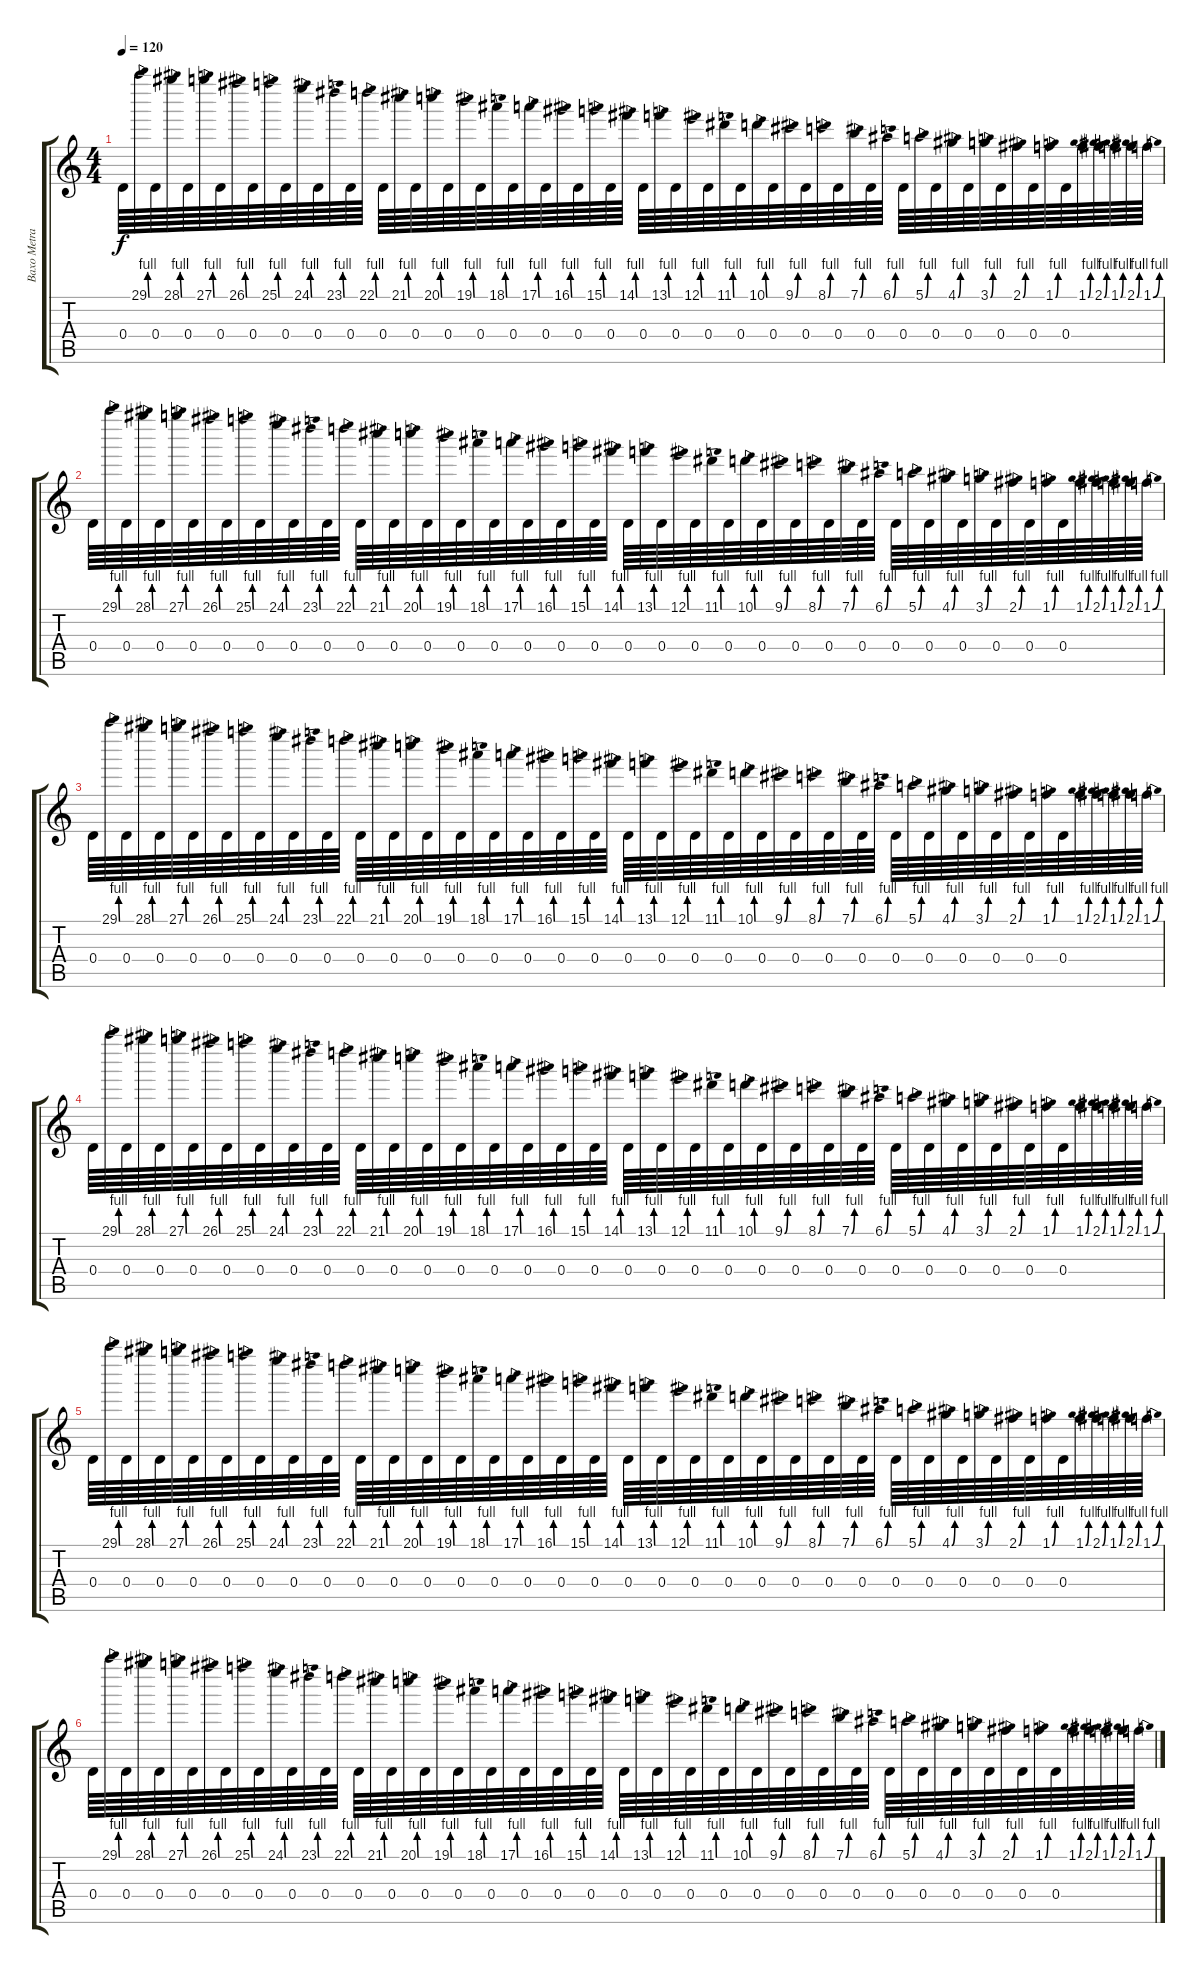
\track ("Baxo Metralhadora" "Baxo Metra") {instrument slapbass1}
\staff {score tabs}
\tuning (E4 B3 G3 D3 A2 E2) {hide}
\ts (4 4)
\tempo 120
\clef g2
\ks c
0.4.64{dy f} 29.1{be (bend 0 0 60 4)}.64 0.4.64 28.1{be (bend 0 0 60 4)}.64 0.4.64 27.1{be (bend 0 0 60 4)}.64 0.4.64 26.1{be (bend 0 0 60 4)}.64 0.4.64 25.1{be (bend 0 0 60 4)}.64 0.4.64 24.1{be (bend 0 0 60 4)}.64 0.4.64 23.1{be (bend 0 0 60 4)}.64 0.4.64 22.1{be (bend 0 0 60 4)}.64 0.4.64 21.1{be (bend 0 0 60 4)}.64 0.4.64 20.1{be (bend 0 0 60 4)}.64 0.4.64 19.1{be (bend 0 0 60 4)}.64 0.4.64 18.1{be (bend 0 0 60 4)}.64 0.4.64 17.1{be (bend 0 0 60 4)}.64 0.4.64 16.1{be (bend 0 0 60 4)}.64 0.4.64 15.1{be (bend 0 0 60 4)}.64 0.4.64 14.1{be (bend 0 0 60 4)}.64 0.4.64 13.1{be (bend 0 0 60 4)}.64 0.4.64 12.1{be (bend 0 0 60 4)}.64 0.4.64 11.1{be (bend 0 0 60 4)}.64 0.4.64 10.1{be (bend 0 0 60 4)}.64 0.4.64 9.1{be (bend 0 0 60 4)}.64 0.4.64 8.1{be (bend 0 0 60 4)}.64 0.4.64 7.1{be (bend 0 0 60 4)}.64 0.4.64 6.1{be (bend 0 0 60 4)}.64 0.4.64 5.1{be (bend 0 0 60 4)}.64 0.4.64 4.1{be (bend 0 0 60 4)}.64 0.4.64 3.1{be (bend 0 0 60 4)}.64 0.4.64 2.1{be (bend 0 0 60 4)}.64 0.4.64 1.1{be (bend 0 0 60 4)}.64 0.4.64 1.1{be (bend 0 0 60 4)}.64 2.1{be (bend 0 0 60 4)}.64 1.1{be (bend 0 0 60 4)}.64 2.1{be (bend 0 0 60 4)}.64 1.1{be (bend 0 0 60 4)}.64 |
0.4.64 29.1{be (bend 0 0 60 4)}.64 0.4.64 28.1{be (bend 0 0 60 4)}.64 0.4.64 27.1{be (bend 0 0 60 4)}.64 0.4.64 26.1{be (bend 0 0 60 4)}.64 0.4.64 25.1{be (bend 0 0 60 4)}.64 0.4.64 24.1{be (bend 0 0 60 4)}.64 0.4.64 23.1{be (bend 0 0 60 4)}.64 0.4.64 22.1{be (bend 0 0 60 4)}.64 0.4.64 21.1{be (bend 0 0 60 4)}.64 0.4.64 20.1{be (bend 0 0 60 4)}.64 0.4.64 19.1{be (bend 0 0 60 4)}.64 0.4.64 18.1{be (bend 0 0 60 4)}.64 0.4.64 17.1{be (bend 0 0 60 4)}.64 0.4.64 16.1{be (bend 0 0 60 4)}.64 0.4.64 15.1{be (bend 0 0 60 4)}.64 0.4.64 14.1{be (bend 0 0 60 4)}.64 0.4.64 13.1{be (bend 0 0 60 4)}.64 0.4.64 12.1{be (bend 0 0 60 4)}.64 0.4.64 11.1{be (bend 0 0 60 4)}.64 0.4.64 10.1{be (bend 0 0 60 4)}.64 0.4.64 9.1{be (bend 0 0 60 4)}.64 0.4.64 8.1{be (bend 0 0 60 4)}.64 0.4.64 7.1{be (bend 0 0 60 4)}.64 0.4.64 6.1{be (bend 0 0 60 4)}.64 0.4.64 5.1{be (bend 0 0 60 4)}.64 0.4.64 4.1{be (bend 0 0 60 4)}.64 0.4.64 3.1{be (bend 0 0 60 4)}.64 0.4.64 2.1{be (bend 0 0 60 4)}.64 0.4.64 1.1{be (bend 0 0 60 4)}.64 0.4.64 1.1{be (bend 0 0 60 4)}.64 2.1{be (bend 0 0 60 4)}.64 1.1{be (bend 0 0 60 4)}.64 2.1{be (bend 0 0 60 4)}.64 1.1{be (bend 0 0 60 4)}.64 |
0.4.64 29.1{be (bend 0 0 60 4)}.64 0.4.64 28.1{be (bend 0 0 60 4)}.64 0.4.64 27.1{be (bend 0 0 60 4)}.64 0.4.64 26.1{be (bend 0 0 60 4)}.64 0.4.64 25.1{be (bend 0 0 60 4)}.64 0.4.64 24.1{be (bend 0 0 60 4)}.64 0.4.64 23.1{be (bend 0 0 60 4)}.64 0.4.64 22.1{be (bend 0 0 60 4)}.64 0.4.64 21.1{be (bend 0 0 60 4)}.64 0.4.64 20.1{be (bend 0 0 60 4)}.64 0.4.64 19.1{be (bend 0 0 60 4)}.64 0.4.64 18.1{be (bend 0 0 60 4)}.64 0.4.64 17.1{be (bend 0 0 60 4)}.64 0.4.64 16.1{be (bend 0 0 60 4)}.64 0.4.64 15.1{be (bend 0 0 60 4)}.64 0.4.64 14.1{be (bend 0 0 60 4)}.64 0.4.64 13.1{be (bend 0 0 60 4)}.64 0.4.64 12.1{be (bend 0 0 60 4)}.64 0.4.64 11.1{be (bend 0 0 60 4)}.64 0.4.64 10.1{be (bend 0 0 60 4)}.64 0.4.64 9.1{be (bend 0 0 60 4)}.64 0.4.64 8.1{be (bend 0 0 60 4)}.64 0.4.64 7.1{be (bend 0 0 60 4)}.64 0.4.64 6.1{be (bend 0 0 60 4)}.64 0.4.64 5.1{be (bend 0 0 60 4)}.64 0.4.64 4.1{be (bend 0 0 60 4)}.64 0.4.64 3.1{be (bend 0 0 60 4)}.64 0.4.64 2.1{be (bend 0 0 60 4)}.64 0.4.64 1.1{be (bend 0 0 60 4)}.64 0.4.64 1.1{be (bend 0 0 60 4)}.64 2.1{be (bend 0 0 60 4)}.64 1.1{be (bend 0 0 60 4)}.64 2.1{be (bend 0 0 60 4)}.64 1.1{be (bend 0 0 60 4)}.64 |
0.4.64 29.1{be (bend 0 0 60 4)}.64 0.4.64 28.1{be (bend 0 0 60 4)}.64 0.4.64 27.1{be (bend 0 0 60 4)}.64 0.4.64 26.1{be (bend 0 0 60 4)}.64 0.4.64 25.1{be (bend 0 0 60 4)}.64 0.4.64 24.1{be (bend 0 0 60 4)}.64 0.4.64 23.1{be (bend 0 0 60 4)}.64 0.4.64 22.1{be (bend 0 0 60 4)}.64 0.4.64 21.1{be (bend 0 0 60 4)}.64 0.4.64 20.1{be (bend 0 0 60 4)}.64 0.4.64 19.1{be (bend 0 0 60 4)}.64 0.4.64 18.1{be (bend 0 0 60 4)}.64 0.4.64 17.1{be (bend 0 0 60 4)}.64 0.4.64 16.1{be (bend 0 0 60 4)}.64 0.4.64 15.1{be (bend 0 0 60 4)}.64 0.4.64 14.1{be (bend 0 0 60 4)}.64 0.4.64 13.1{be (bend 0 0 60 4)}.64 0.4.64 12.1{be (bend 0 0 60 4)}.64 0.4.64 11.1{be (bend 0 0 60 4)}.64 0.4.64 10.1{be (bend 0 0 60 4)}.64 0.4.64 9.1{be (bend 0 0 60 4)}.64 0.4.64 8.1{be (bend 0 0 60 4)}.64 0.4.64 7.1{be (bend 0 0 60 4)}.64 0.4.64 6.1{be (bend 0 0 60 4)}.64 0.4.64 5.1{be (bend 0 0 60 4)}.64 0.4.64 4.1{be (bend 0 0 60 4)}.64 0.4.64 3.1{be (bend 0 0 60 4)}.64 0.4.64 2.1{be (bend 0 0 60 4)}.64 0.4.64 1.1{be (bend 0 0 60 4)}.64 0.4.64 1.1{be (bend 0 0 60 4)}.64 2.1{be (bend 0 0 60 4)}.64 1.1{be (bend 0 0 60 4)}.64 2.1{be (bend 0 0 60 4)}.64 1.1{be (bend 0 0 60 4)}.64 |
0.4.64 29.1{be (bend 0 0 60 4)}.64 0.4.64 28.1{be (bend 0 0 60 4)}.64 0.4.64 27.1{be (bend 0 0 60 4)}.64 0.4.64 26.1{be (bend 0 0 60 4)}.64 0.4.64 25.1{be (bend 0 0 60 4)}.64 0.4.64 24.1{be (bend 0 0 60 4)}.64 0.4.64 23.1{be (bend 0 0 60 4)}.64 0.4.64 22.1{be (bend 0 0 60 4)}.64 0.4.64 21.1{be (bend 0 0 60 4)}.64 0.4.64 20.1{be (bend 0 0 60 4)}.64 0.4.64 19.1{be (bend 0 0 60 4)}.64 0.4.64 18.1{be (bend 0 0 60 4)}.64 0.4.64 17.1{be (bend 0 0 60 4)}.64 0.4.64 16.1{be (bend 0 0 60 4)}.64 0.4.64 15.1{be (bend 0 0 60 4)}.64 0.4.64 14.1{be (bend 0 0 60 4)}.64 0.4.64 13.1{be (bend 0 0 60 4)}.64 0.4.64 12.1{be (bend 0 0 60 4)}.64 0.4.64 11.1{be (bend 0 0 60 4)}.64 0.4.64 10.1{be (bend 0 0 60 4)}.64 0.4.64 9.1{be (bend 0 0 60 4)}.64 0.4.64 8.1{be (bend 0 0 60 4)}.64 0.4.64 7.1{be (bend 0 0 60 4)}.64 0.4.64 6.1{be (bend 0 0 60 4)}.64 0.4.64 5.1{be (bend 0 0 60 4)}.64 0.4.64 4.1{be (bend 0 0 60 4)}.64 0.4.64 3.1{be (bend 0 0 60 4)}.64 0.4.64 2.1{be (bend 0 0 60 4)}.64 0.4.64 1.1{be (bend 0 0 60 4)}.64 0.4.64 1.1{be (bend 0 0 60 4)}.64 2.1{be (bend 0 0 60 4)}.64 1.1{be (bend 0 0 60 4)}.64 2.1{be (bend 0 0 60 4)}.64 1.1{be (bend 0 0 60 4)}.64 |
0.4.64 29.1{be (bend 0 0 60 4)}.64 0.4.64 28.1{be (bend 0 0 60 4)}.64 0.4.64 27.1{be (bend 0 0 60 4)}.64 0.4.64 26.1{be (bend 0 0 60 4)}.64 0.4.64 25.1{be (bend 0 0 60 4)}.64 0.4.64 24.1{be (bend 0 0 60 4)}.64 0.4.64 23.1{be (bend 0 0 60 4)}.64 0.4.64 22.1{be (bend 0 0 60 4)}.64 0.4.64 21.1{be (bend 0 0 60 4)}.64 0.4.64 20.1{be (bend 0 0 60 4)}.64 0.4.64 19.1{be (bend 0 0 60 4)}.64 0.4.64 18.1{be (bend 0 0 60 4)}.64 0.4.64 17.1{be (bend 0 0 60 4)}.64 0.4.64 16.1{be (bend 0 0 60 4)}.64 0.4.64 15.1{be (bend 0 0 60 4)}.64 0.4.64 14.1{be (bend 0 0 60 4)}.64 0.4.64 13.1{be (bend 0 0 60 4)}.64 0.4.64 12.1{be (bend 0 0 60 4)}.64 0.4.64 11.1{be (bend 0 0 60 4)}.64 0.4.64 10.1{be (bend 0 0 60 4)}.64 0.4.64 9.1{be (bend 0 0 60 4)}.64 0.4.64 8.1{be (bend 0 0 60 4)}.64 0.4.64 7.1{be (bend 0 0 60 4)}.64 0.4.64 6.1{be (bend 0 0 60 4)}.64 0.4.64 5.1{be (bend 0 0 60 4)}.64 0.4.64 4.1{be (bend 0 0 60 4)}.64 0.4.64 3.1{be (bend 0 0 60 4)}.64 0.4.64 2.1{be (bend 0 0 60 4)}.64 0.4.64 1.1{be (bend 0 0 60 4)}.64 0.4.64 1.1{be (bend 0 0 60 4)}.64 2.1{be (bend 0 0 60 4)}.64 1.1{be (bend 0 0 60 4)}.64 2.1{be (bend 0 0 60 4)}.64 1.1{be (bend 0 0 60 4)}.64
